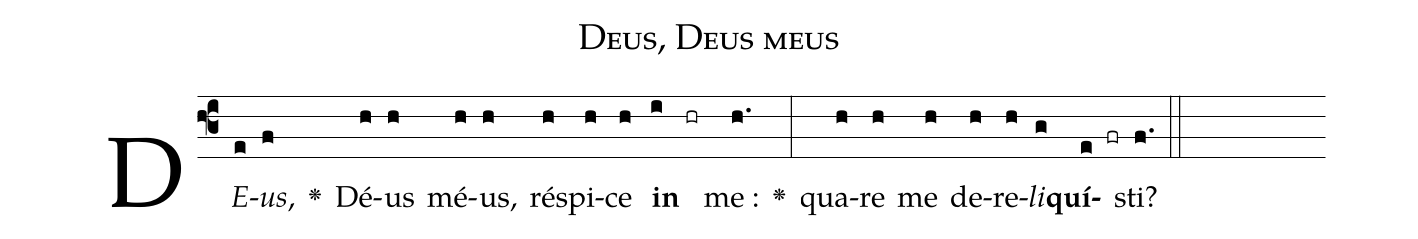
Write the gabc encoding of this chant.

name: Deus, Deus meus;
%%
% 747 in liber brevior
(f3)D<i>E</i>(e)<i>us</i>,(f) <v>\greheightstar</v>() Dé(h)us(h) mé(h)us,(h) ré(h)spi(h)ce(h) <b>in</b>(i) (hr) me :(h.) <v>\greheightstar</v>(:) qua(h)re(h) me(h) de(h)re(h)<i>li</i>(g)<b>quí</b>(e fr)sti?(f.) (::)
%<i>Flex :</i>()  vi(h)dé(h)bant(fr) me,(f.) †(h h h  ::)
